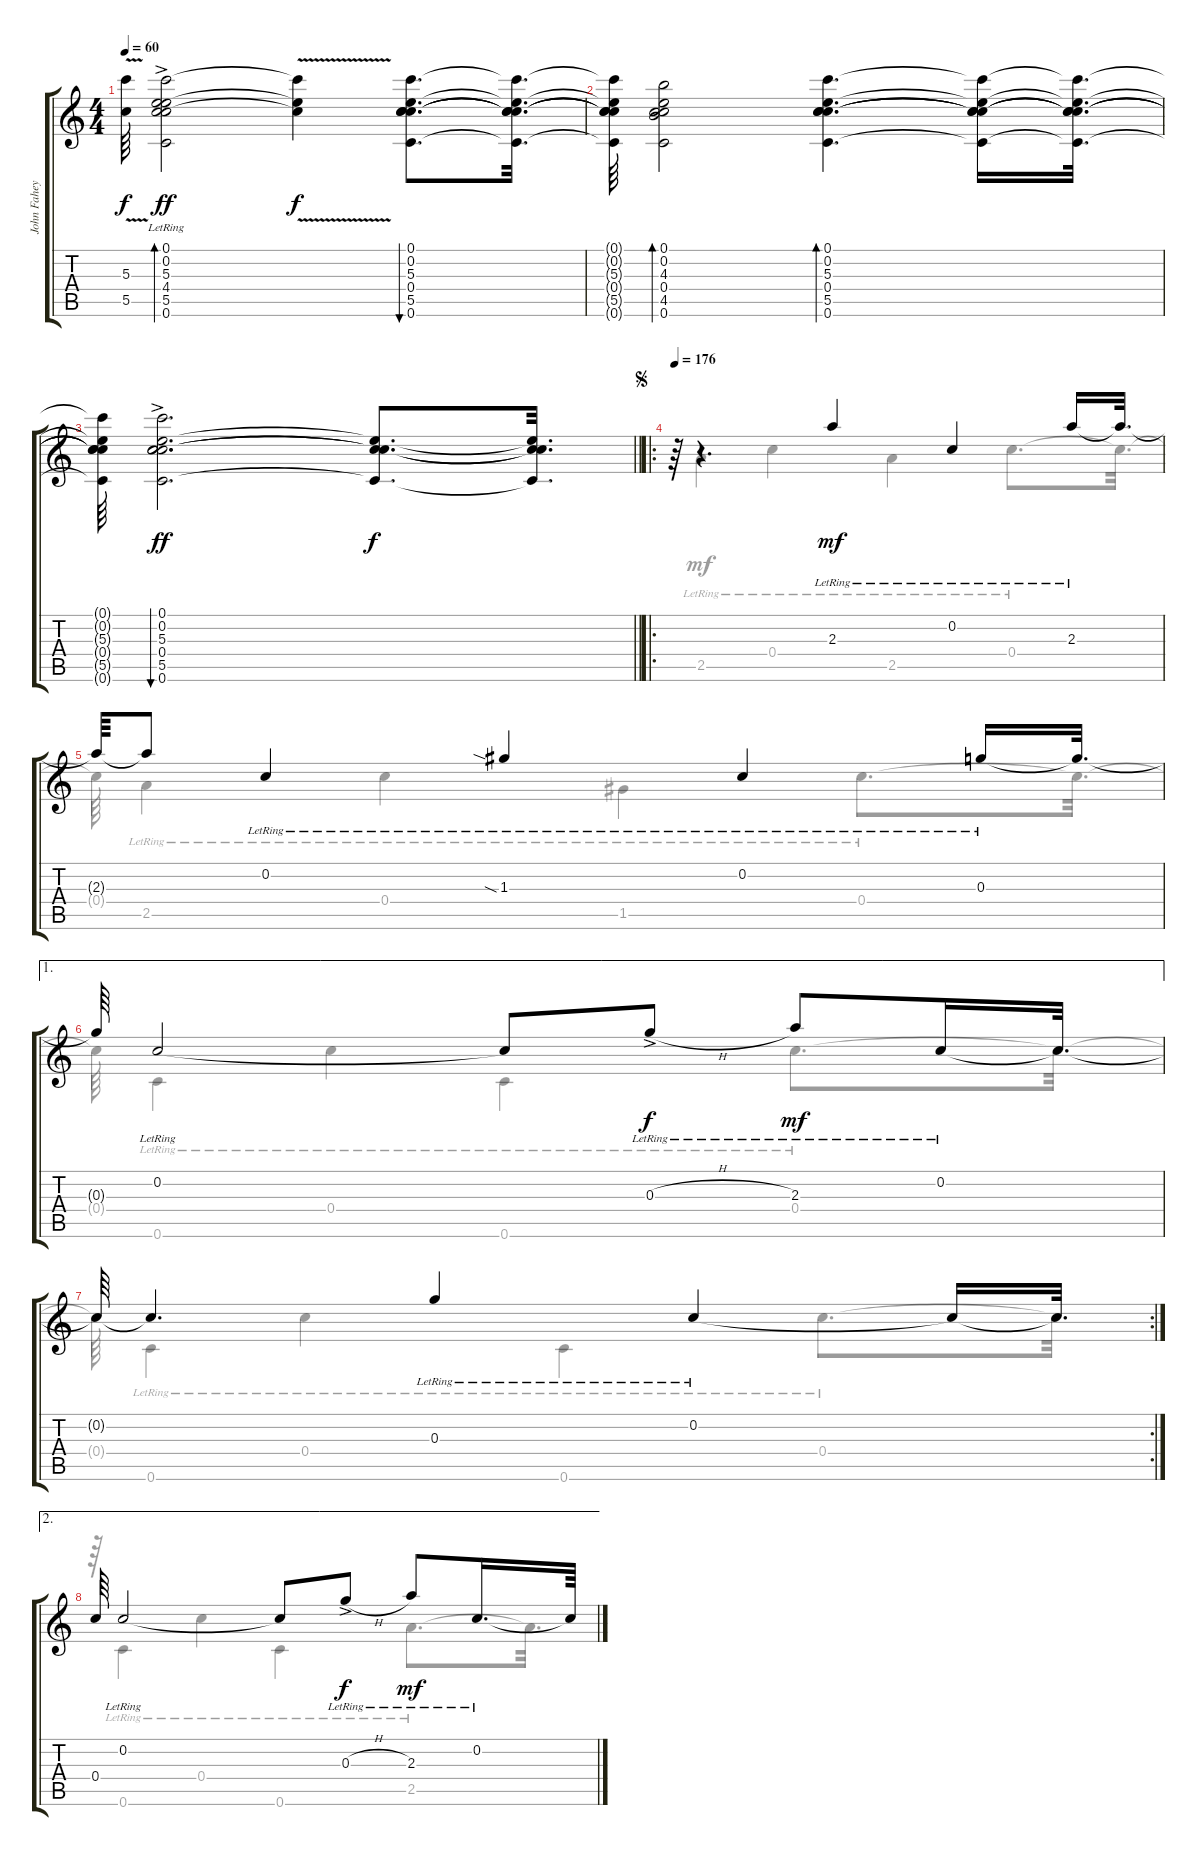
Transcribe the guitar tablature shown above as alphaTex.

\track ("John Fahey 12-String Guitar - High Cours" "John Fahey") {instrument acousticguitarsteel}
\staff {score tabs}
\tuning (E4 C4 G4 C4 G3 C3) {hide}
\voice
\ts (4 4)
\tempo 60
\clef g2
\ks c
(5.3{v t} 5.5{v t}).64{dy f} (0.1{ac lr} 0.2{ac lr} 5.3{ac lr} 4.4{ac lr} 5.5{ac lr} 0.6{ac lr}).2{bd 30 dy ff} (5.3{v t} 4.4{v t} 5.5{v t}).4{dy f} (0.1 0.2 5.3 0.4 5.5 0.6).8{d bu 30} (0.1{t} 0.2{t} 5.3{t} 0.4{t} 5.5{t} 0.6{t}).32{d} |
(0.1{t} 0.2{t} 5.3{t} 0.4{t} 5.5{t} 0.6{t}).64 (0.1 0.2 4.3 0.4 4.5 0.6).2{bd 30} (0.1 0.2 5.3 0.4 5.5 0.6).4{d bd 30} (0.1{t} 0.2{t} 5.3{t} 0.4{t} 5.5{t} 0.6{t}).16 (0.1{t} 0.2{t} 5.3{t} 0.4{t} 5.5{t} 0.6{t}).32{d} |
\barLineRight lightlight
(0.1{t} 0.2{t} 5.3{t} 0.4{t} 5.5{t} 0.6{t}).64 (0.1 0.2{ac} 5.3{ac} 0.4{ac} 5.5{ac} 0.6{ac}).2{d bu 30 dy ff} (0.1{t} 0.2{t} 0.4{t} 0.6{t}).8{d dy f} (0.1{t} 0.2{t} 0.4{t} 0.6{t}).32{d} |
\ro
\jump segno
\tempo 176
r.64 r.4{d} 2.3{lr}.4{dy mf} 0.2{lr}.4 2.3{lr}.16 2.3{t}.32{d} |
2.3{t}.64 2.3{t}.8 0.2{lr}.4 1.3{sia lr}.4 0.2{lr}.4 0.3{lr}.16 0.3{t}.32{d} |
\ae 1
0.3{t}.64 0.2{lr}.2 0.2{t}.8 0.3{h ac lr}.8{dy f} 2.3{lr}.8{dy mf} 0.2{lr}.16 0.2{t}.32{d} |
\rc 2
0.2{t}.64 0.2{t}.4{d} 0.3{lr}.4 0.2{lr}.4 0.2{t}.16 0.2{t}.32{d} |
\ae 2
0.4.64 0.2{lr}.2 0.2{t}.8 0.3{h ac lr}.8{dy f} 2.3{lr}.8{dy mf} 0.2{lr}.16{d} 0.2{t}.64
\voice
\clef g2
\ottava regular
\simile none
\ks c
|
|
\barLineRight lightlight
|
r.64 2.5{lr}.4 0.4{lr}.4 2.5{lr}.4 0.4{lr}.8{d} 0.4{t}.32{d} |
0.4{t}.64 2.5{lr}.4 0.4{lr}.4 1.5{lr}.4 0.4{lr}.8{d} 0.4{t}.32{d} |
0.4{t}.64 0.6{lr}.4 0.4{lr}.4 0.6{lr}.4 0.4{lr}.8{d} 0.4{t}.32{d} |
0.4{t}.64 0.6{lr}.4 0.4{lr}.4 0.6{lr}.4 0.4{lr}.8{d} 0.4{t}.32{d} |
r.64 0.6{lr}.4 0.4{lr}.4 0.6{lr}.4 2.5{lr}.8{d} 2.5{t}.32{d}
